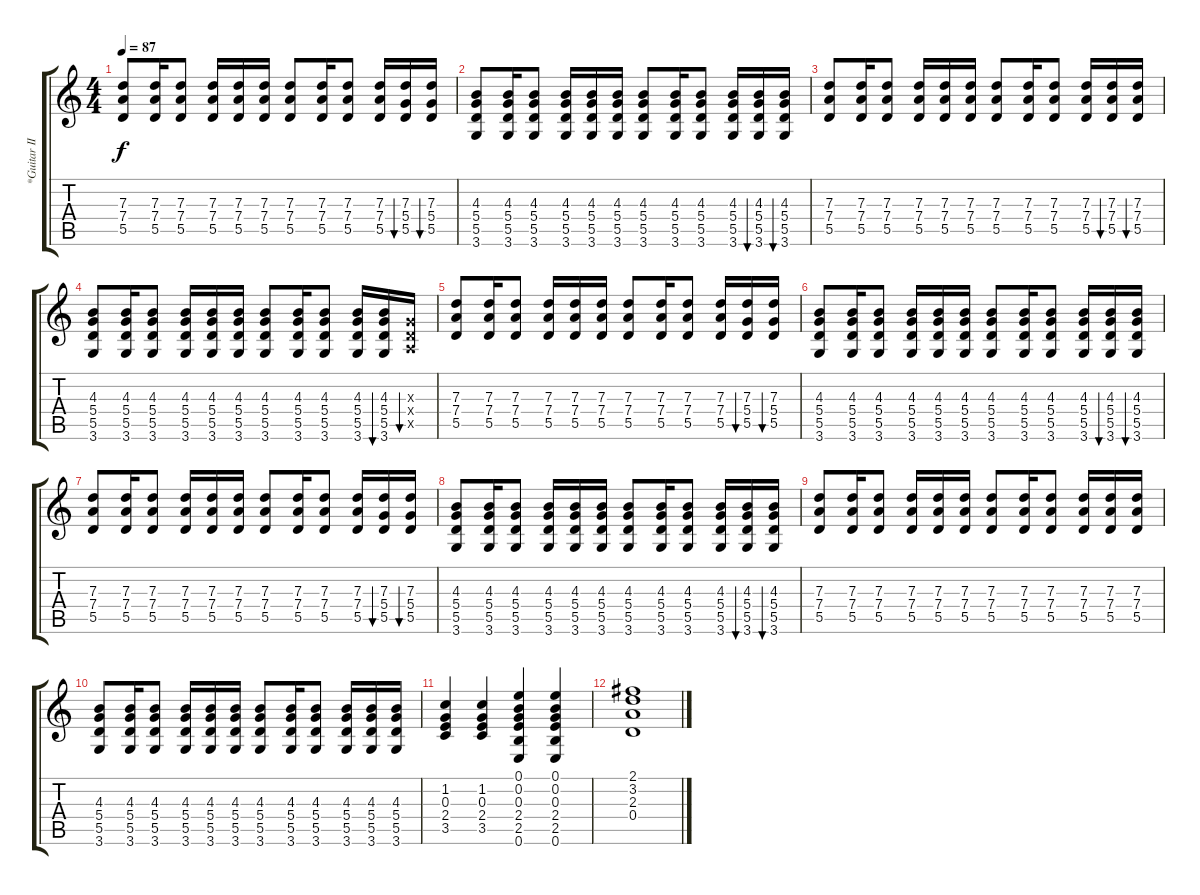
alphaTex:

\track ("*Guitar II" "*Guitar II") {instrument overdrivenguitar}
\staff {score tabs}
\tuning (E4 B3 G3 D3 A2 E2) {hide}
\ts (4 4)
\tempo 87
\clef g2
\ks c
(7.3 7.4 5.5).8{dy f} (7.3 7.4 5.5).16 (7.3 7.4 5.5).8 (7.3 7.4 5.5).16 (7.3 7.4 5.5).16 (7.3 7.4 5.5).16 (7.3 7.4 5.5).8 (7.3 7.4 5.5).16 (7.3 7.4 5.5).8 (7.3 7.4 5.5).16 (7.3 5.4 5.5).16{bu 480} (7.3 5.4 5.5).16{bu 480} |
(4.3 5.4 5.5 3.6).8 (4.3 5.4 5.5 3.6).16 (4.3 5.4 5.5 3.6).8 (4.3 5.4 5.5 3.6).16 (4.3 5.4 5.5 3.6).16 (4.3 5.4 5.5 3.6).16 (4.3 5.4 5.5 3.6).8 (4.3 5.4 5.5 3.6).16 (4.3 5.4 5.5 3.6).8 (4.3 5.4 5.5 3.6).16 (4.3 5.4 5.5 3.6).16{bu 480} (4.3 5.4 5.5 3.6).16{bu 480} |
(7.3 7.4 5.5).8 (7.3 7.4 5.5).16 (7.3 7.4 5.5).8 (7.3 7.4 5.5).16 (7.3 7.4 5.5).16 (7.3 7.4 5.5).16 (7.3 7.4 5.5).8 (7.3 7.4 5.5).16 (7.3 7.4 5.5).8 (7.3 7.4 5.5).16 (7.3 7.4 5.5).16{bu 120} (7.3 7.4 5.5).16{bu 480} |
(4.3 5.4 5.5 3.6).8 (4.3 5.4 5.5 3.6).16 (4.3 5.4 5.5 3.6).8 (4.3 5.4 5.5 3.6).16 (4.3 5.4 5.5 3.6).16 (4.3 5.4 5.5 3.6).16 (4.3 5.4 5.5 3.6).8 (4.3 5.4 5.5 3.6).16 (4.3 5.4 5.5 3.6).8 (4.3 5.4 5.5 3.6).16 (4.3 5.4 5.5 3.6).16{bu 120} (0.3{x} 0.4{x} 0.5{x}).16{bu 480} |
(7.3 7.4 5.5).8 (7.3 7.4 5.5).16 (7.3 7.4 5.5).8 (7.3 7.4 5.5).16 (7.3 7.4 5.5).16 (7.3 7.4 5.5).16 (7.3 7.4 5.5).8 (7.3 7.4 5.5).16 (7.3 7.4 5.5).8 (7.3 7.4 5.5).16 (7.3 5.4 5.5).16{bu 480} (7.3 5.4 5.5).16{bu 480} |
(4.3 5.4 5.5 3.6).8 (4.3 5.4 5.5 3.6).16 (4.3 5.4 5.5 3.6).8 (4.3 5.4 5.5 3.6).16 (4.3 5.4 5.5 3.6).16 (4.3 5.4 5.5 3.6).16 (4.3 5.4 5.5 3.6).8 (4.3 5.4 5.5 3.6).16 (4.3 5.4 5.5 3.6).8 (4.3 5.4 5.5 3.6).16 (4.3 5.4 5.5 3.6).16{bu 480} (4.3 5.4 5.5 3.6).16{bu 480} |
(7.3 7.4 5.5).8 (7.3 7.4 5.5).16 (7.3 7.4 5.5).8 (7.3 7.4 5.5).16 (7.3 7.4 5.5).16 (7.3 7.4 5.5).16 (7.3 7.4 5.5).8 (7.3 7.4 5.5).16 (7.3 7.4 5.5).8 (7.3 7.4 5.5).16 (7.3 5.4 5.5).16{bu 480} (7.3 5.4 5.5).16{bu 480} |
(4.3 5.4 5.5 3.6).8 (4.3 5.4 5.5 3.6).16 (4.3 5.4 5.5 3.6).8 (4.3 5.4 5.5 3.6).16 (4.3 5.4 5.5 3.6).16 (4.3 5.4 5.5 3.6).16 (4.3 5.4 5.5 3.6).8 (4.3 5.4 5.5 3.6).16 (4.3 5.4 5.5 3.6).8 (4.3 5.4 5.5 3.6).16 (4.3 5.4 5.5 3.6).16{bu 480} (4.3 5.4 5.5 3.6).16{bu 480} |
(7.3 7.4 5.5).8 (7.3 7.4 5.5).16 (7.3 7.4 5.5).8 (7.3 7.4 5.5).16 (7.3 7.4 5.5).16 (7.3 7.4 5.5).16 (7.3 7.4 5.5).8 (7.3 7.4 5.5).16 (7.3 7.4 5.5).8 (7.3 7.4 5.5).16 (7.3 7.4 5.5).16 (7.3 7.4 5.5).16 |
(4.3 5.4 5.5 3.6).8 (4.3 5.4 5.5 3.6).16 (4.3 5.4 5.5 3.6).8 (4.3 5.4 5.5 3.6).16 (4.3 5.4 5.5 3.6).16 (4.3 5.4 5.5 3.6).16 (4.3 5.4 5.5 3.6).8 (4.3 5.4 5.5 3.6).16 (4.3 5.4 5.5 3.6).8 (4.3 5.4 5.5 3.6).16 (4.3 5.4 5.5 3.6).16 (4.3 5.4 5.5 3.6).16 |
(1.2 0.3 2.4 3.5).4 (1.2 0.3 2.4 3.5).4 (0.1 0.2 0.3 2.4 2.5 0.6).4 (0.1 0.2 0.3 2.4 2.5 0.6).4 |
(2.1 3.2 2.3 0.4).1
